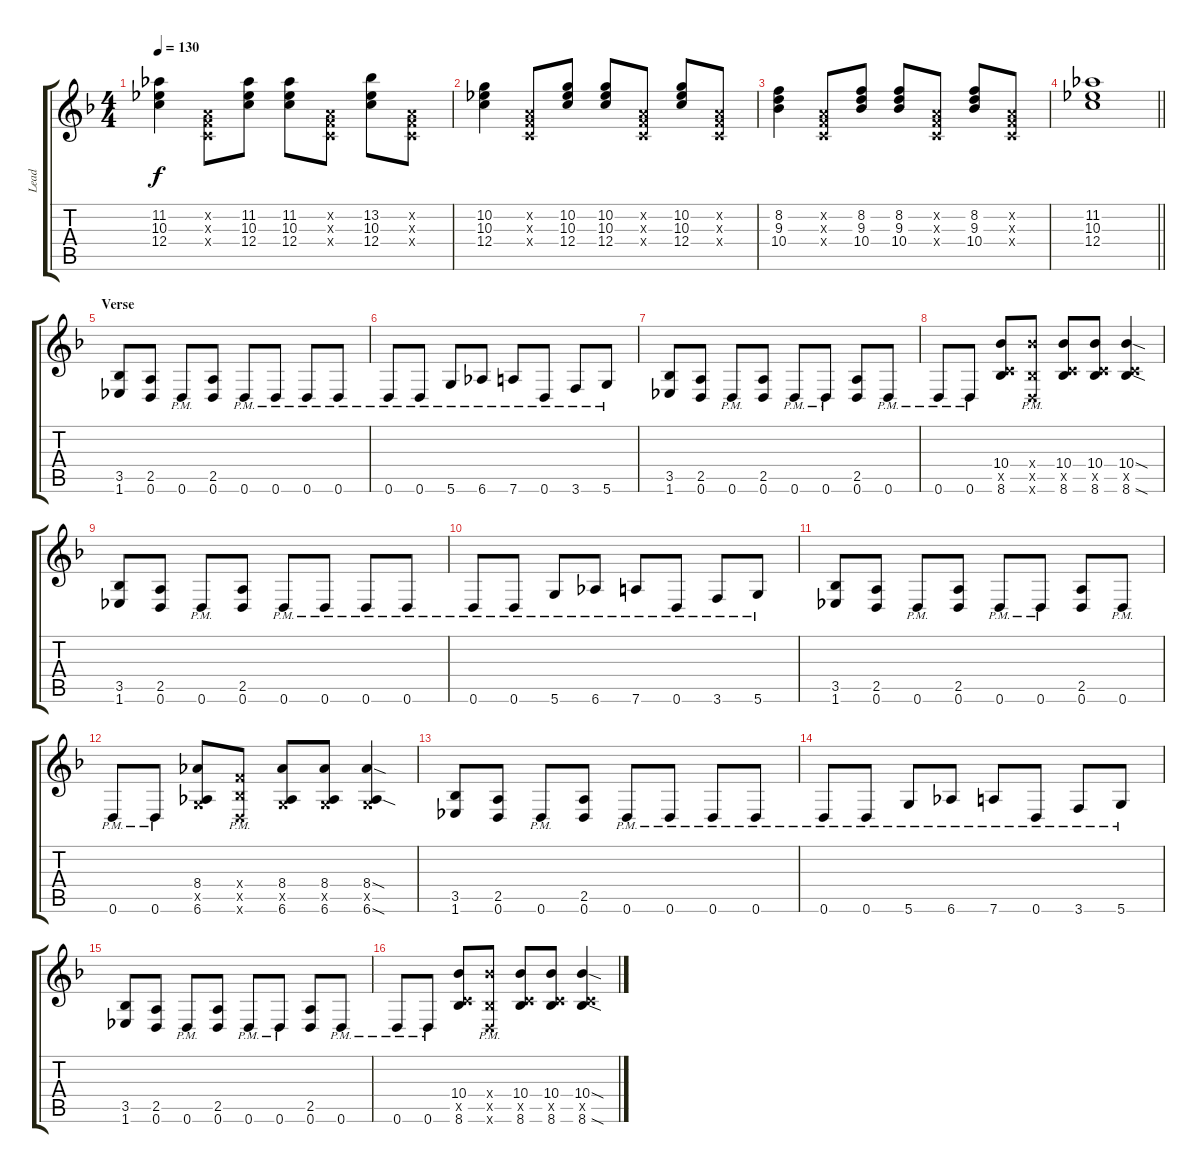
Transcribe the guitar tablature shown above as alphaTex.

\track ("Lead" "Lead") {instrument distortionguitar}
\staff {score tabs}
\tuning (D4 A3 F3 C3 G2 D2) {hide}
\ts (4 4)
\tempo 130
\clef g2
\ks dminor
(11.2 10.3 12.4).4{dy f} (0.2{x} 0.3{x} 0.4{x}).8 (11.2 10.3 12.4).8 (11.2 10.3 12.4).8 (0.2{x} 0.3{x} 0.4{x}).8 (13.2 10.3 12.4).8 (0.2{x} 0.3{x} 0.4{x}).8 |
(10.2 10.3 12.4).4 (0.2{x} 0.3{x} 0.4{x}).8 (10.2 10.3 12.4).8 (10.2 10.3 12.4).8 (0.2{x} 0.3{x} 0.4{x}).8 (10.2 10.3 12.4).8 (0.2{x} 0.3{x} 0.4{x}).8 |
(8.2 9.3 10.4).4 (0.2{x} 0.3{x} 0.4{x}).8 (8.2 9.3 10.4).8 (8.2 9.3 10.4).8 (0.2{x} 0.3{x} 0.4{x}).8 (8.2 9.3 10.4).8 (0.2{x} 0.3{x} 0.4{x}).8 |
\barLineRight lightlight
(11.2 10.3 12.4).1 |
\section ("" "Verse")
(3.5 1.6).8 (2.5 0.6).8 0.6{pm}.8 (2.5 0.6).8 0.6{pm}.8 0.6{pm}.8 0.6{pm}.8 0.6{pm}.8 |
0.6{pm}.8 0.6{pm}.8 5.6{pm}.8 6.6{pm}.8 7.6{pm}.8 0.6{pm}.8 3.6{pm}.8 5.6{pm}.8 |
(3.5 1.6).8 (2.5 0.6).8 0.6{pm}.8 (2.5 0.6).8 0.6{pm}.8 0.6{pm}.8 (2.5 0.6).8 0.6{pm}.8 |
0.6{pm}.8 0.6{pm}.8 (10.4 5.5{x} 8.6).8 (10.4{pm x} 3.5{pm x} 0.6{x}).8 (10.4 5.5{x} 8.6).8 (10.4 5.5{x} 8.6).8 (10.4{sod} 5.5{x} 8.6{sod}).4 |
(3.5 1.6).8 (2.5 0.6).8 0.6{pm}.8 (2.5 0.6).8 0.6{pm}.8 0.6{pm}.8 0.6{pm}.8 0.6{pm}.8 |
0.6{pm}.8 0.6{pm}.8 5.6{pm}.8 6.6{pm}.8 7.6{pm}.8 0.6{pm}.8 3.6{pm}.8 5.6{pm}.8 |
(3.5 1.6).8 (2.5 0.6).8 0.6{pm}.8 (2.5 0.6).8 0.6{pm}.8 0.6{pm}.8 (2.5 0.6).8 0.6{pm}.8 |
0.6{pm}.8 0.6{pm}.8 (8.4 0.5{x} 6.6).8 (5.4{pm x} 3.5{pm x} 0.6{x}).8 (8.4 0.5{x} 6.6).8 (8.4 0.5{x} 6.6).8 (8.4{sod} 0.5{x} 6.6{sod}).4 |
(3.5 1.6).8 (2.5 0.6).8 0.6{pm}.8 (2.5 0.6).8 0.6{pm}.8 0.6{pm}.8 0.6{pm}.8 0.6{pm}.8 |
0.6{pm}.8 0.6{pm}.8 5.6{pm}.8 6.6{pm}.8 7.6{pm}.8 0.6{pm}.8 3.6{pm}.8 5.6{pm}.8 |
(3.5 1.6).8 (2.5 0.6).8 0.6{pm}.8 (2.5 0.6).8 0.6{pm}.8 0.6{pm}.8 (2.5 0.6).8 0.6{pm}.8 |
0.6{pm}.8 0.6{pm}.8 (10.4 5.5{x} 8.6).8 (10.4{pm x} 3.5{pm x} 0.6{x}).8 (10.4 5.5{x} 8.6).8 (10.4 5.5{x} 8.6).8 (10.4{sod} 5.5{x} 8.6{sod}).4
